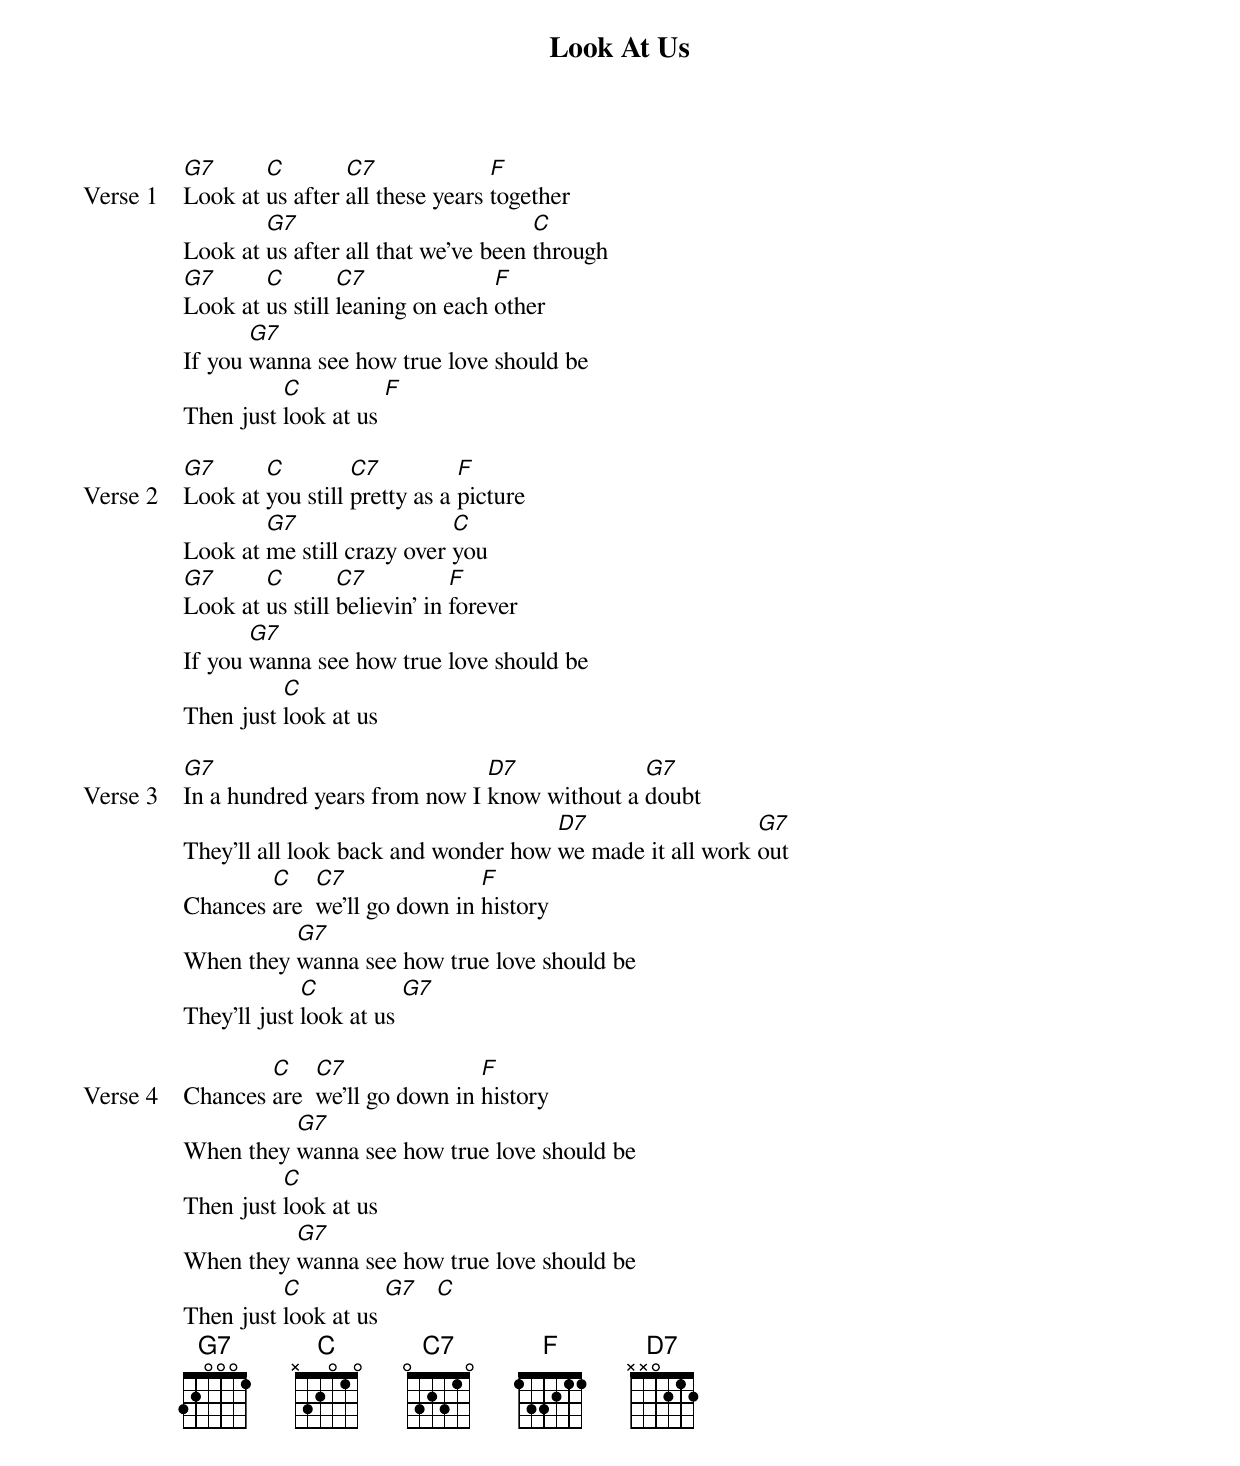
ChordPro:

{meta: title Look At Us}
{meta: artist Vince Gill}
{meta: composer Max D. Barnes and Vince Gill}

{start_of_verse: Verse 1}
[G7]Look at [C]us after [C7]all these years [F]together
Look at [G7]us after all that we've been [C]through
[G7]Look at [C]us still [C7]leaning on each [F]other
If you [G7]wanna see how true love should be
Then just [C]look at us [F]
{end_of_verse}

{start_of_verse: Verse 2}
[G7]Look at [C]you still [C7]pretty as a [F]picture
Look at [G7]me still crazy over [C]you
[G7]Look at [C]us still [C7]believin' in [F]forever
If you [G7]wanna see how true love should be
Then just [C]look at us
{end_of_verse}

{start_of_verse: Verse 3}
[G7]In a hundred years from now I [D7]know without a [G7]doubt
They'll all look back and wonder how [D7]we made it all work [G7]out
Chances [C]are  [C7]we'll go down in [F]history
When they [G7]wanna see how true love should be
They'll just [C]look at us [G7]
{end_of_verse}

{start_of_verse: Verse 4}
Chances [C]are  [C7]we'll go down in [F]history
When they [G7]wanna see how true love should be
Then just [C]look at us
When they [G7]wanna see how true love should be
Then just [C]look at us [G7]   [C]
{end_of_verse}
